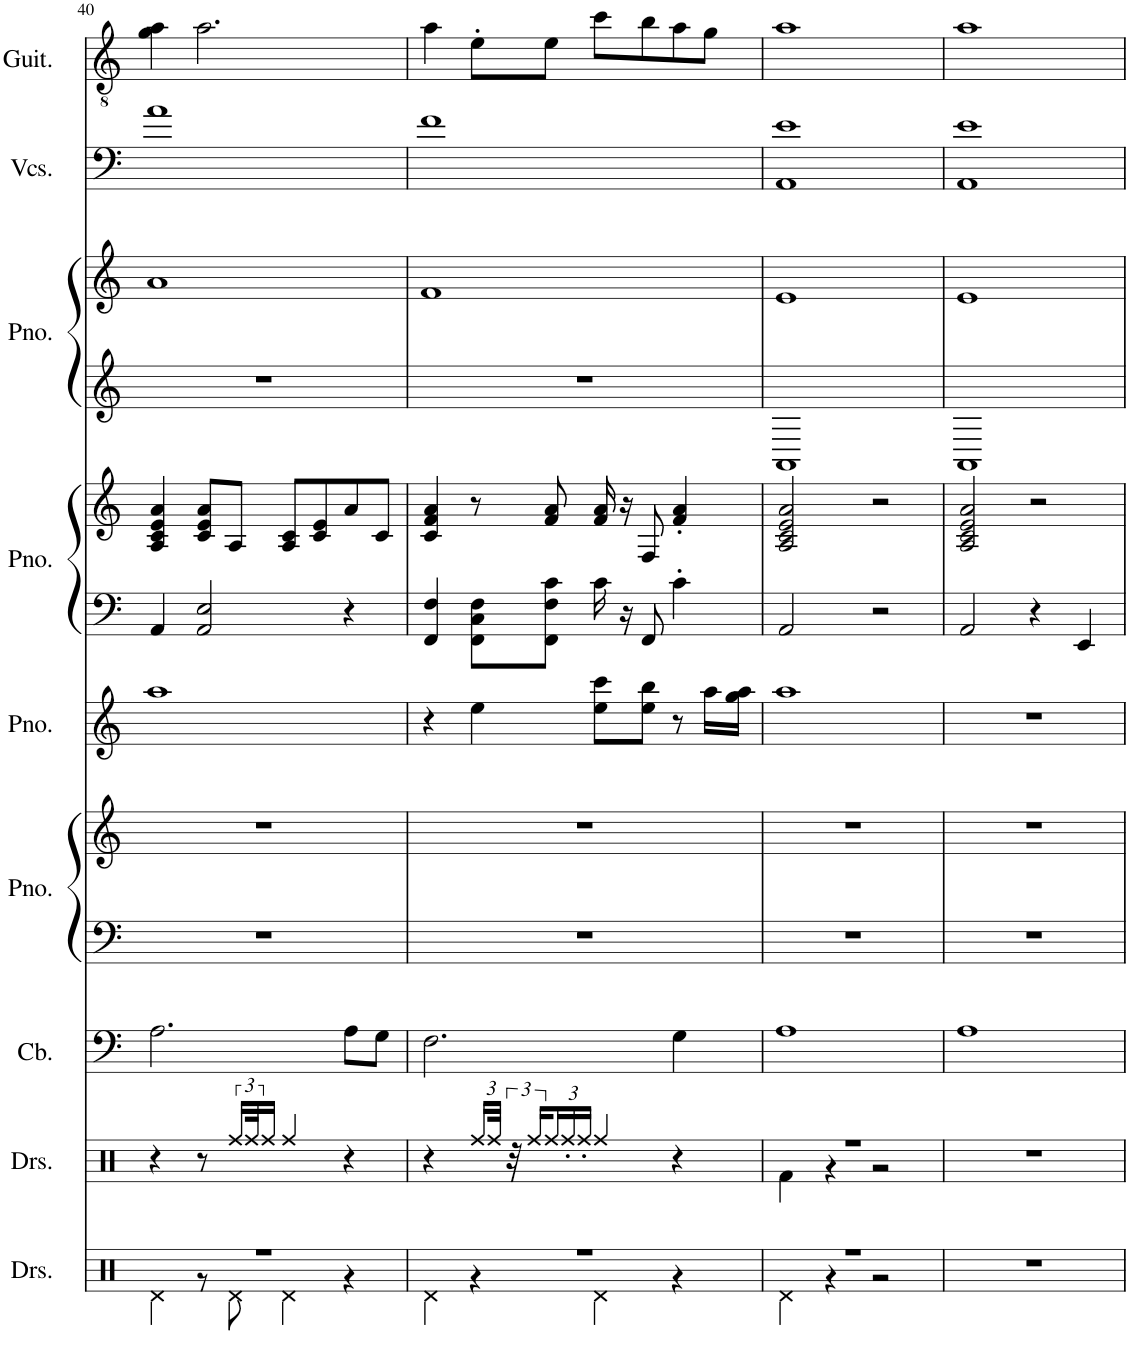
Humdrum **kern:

**kern	**kern	**kern	**kern	**kern	**kern	**kern	**kern	**kern	**kern	**kern	**kern
*part9	*part8	*part7	*part6	*part6	*part5	*part4	*part4	*part3	*part3	*part2	*part1
*staff12	*staff11	*staff10	*staff9	*staff8	*staff7	*staff6	*staff5	*staff4	*staff3	*staff2	*staff1
*I"Drumset	*I"Drumset	*I"Contrabass	*I"Piano	*	*I"Piano	*I"Piano	*	*I"Piano	*	*I"Violoncellos	*I"Classical Guitar
*I'Drs.	*I'Drs.	*I'Cb.	*I'Pno.	*	*I'Pno.	*I'Pno.	*	*I'Pno.	*	*I'Vcs.	*I'Guit.
!!LO:PB:g=z
*clefX	*clefX	*clefF4	*clefF4	*clefG2	*clefG2	*clefF4	*clefG2	*clefG2	*clefG2	*clefF4	*clefGv2
*	*	*Trd7c12	*	*	*	*	*	*	*	*	*
*k[]	*k[]	*k[]	*k[]	*k[]	*k[]	*k[]	*k[]	*k[]	*k[]	*k[]	*k[]
*M4/4	*M4/4	*M4/4	*M4/4	*M4/4	*M4/4	*M4/4	*M4/4	*M4/4	*M4/4	*M4/4	*M4/4
=40	=40	=40	=40	=40	=40	=40	=40	=40	=40	=40	=40
*^	*	*	*	*	*	*	*	*	*	*	*
1r	4Rd\	4r	2.A\	1r	1r	1aa	4AA/	4A/ 4c/ 4e/ 4a/	1r	1a	1a	4g\ 4a\
.	8r	8r	.	.	.	.	2AA/ 2E/	8c/ 8e/ 8a/L	.	.	.	2.a\
.	8Rd\	24Rff/LL	.	.	.	.	.	8A/J	.	.	.	.
.	.	48Rff/K	.	.	.	.	.	.	.	.	.	.
.	.	16Rff/JJ	.	.	.	.	.	.	.	.	.	.
.	4Rd\	4Rff/	.	.	.	.	.	8A/ 8c/L	.	.	.	.
.	.	.	.	.	.	.	.	8c/ 8e/	.	.	.	.
.	4r	4r	8A\L	.	.	.	4r	8a/	.	.	.	.
.	.	.	8G\J	.	.	.	.	8c/J	.	.	.	.
=41	=41	=41	=41	=41	=41	=41	=41	=41	=41	=41	=41	=41
1r	4Rd\	4r	2.F\	1r	1r	4r	4FF/ 4F/	4c/ 4f/ 4a/	1r	1f	1f	4a\
*	*	*Xbrackettup	*	*	*	*	*	*	*	*	*	*
.	4r	24Rff/LL	.	.	.	4ee\	8FF\ 8C\ 8F\L	8r	.	.	.	8e'\L
.	.	48Rff/JJk	.	.	.	.	.	.	.	.	.	.
*	*	*brackettup	*	*	*	*	*	*	*	*	*	*
.	.	48r	.	.	.	.	.	.	.	.	.	.
.	.	24Rff/LL	.	.	.	.	.	.	.	.	.	.
*	*	*Xbrackettup	*	*	*	*	*	*	*	*	*	*
.	.	24Rff/	.	.	.	.	8FF\ 8F\ 8c\J	8f/ 8a/	.	.	.	8e\J
.	.	24Rff'/	.	.	.	.	.	.	.	.	.	.
.	.	24Rff'/JJ	.	.	.	.	.	.	.	.	.	.
.	4Rd\	4Rff/	.	.	.	8ee\ 8ccc\L	16c\	16f/ 16a/	.	.	.	8cc\L
.	.	.	.	.	.	.	16r	16r	.	.	.	.
.	.	.	.	.	.	8ee\ 8bb\J	8FF/	8F/	.	.	.	8b\
.	4r	4r	4G\	.	.	8r	4c'\	4f/' 4a/'	.	.	.	8a\
.	.	.	.	.	.	16aa\LL	.	.	.	.	.	8g\J
.	.	.	.	.	.	16gg\ 16aa\JJ	.	.	.	.	.	.
=42	=42	=42	=42	=42	=42	=42	=42	=42	=42	=42	=42	=42
*	*	*^	*	*	*	*	*	*	*	*	*	*
1r	4Rd\	1r	4Rf\	1A	1r	1r	1aa	2AA/	2A/ 2c/ 2e/ 2a/	1AA	1e	1AA 1e	1a
.	4r	.	4r	.	.	.	.	.	.	.	.	.	.
.	2r	.	2r	.	.	.	.	2r	2r	.	.	.	.
*v	*v	*	*	*	*	*	*	*	*	*	*	*	*
*	*v	*v	*	*	*	*	*	*	*	*	*	*
=43	=43	=43	=43	=43	=43	=43	=43	=43	=43	=43	=43
1r	1r	1A	1r	1r	1r	2AA/	2A/ 2c/ 2e/ 2a/	1AA	1e	1AA 1e	1a
.	.	.	.	.	.	4r	2r	.	.	.	.
.	.	.	.	.	.	4EE/	.	.	.	.	.
=	=	=	=	=	=	=	=	=	=	=	=
*-	*-	*-	*-	*-	*-	*-	*-	*-	*-	*-	*-
